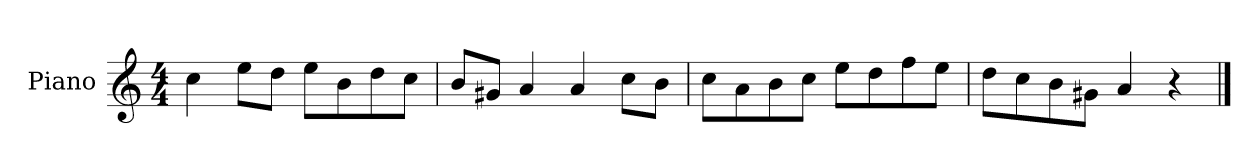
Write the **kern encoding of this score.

**kern
*part1
*staff1
*I"Piano
*I'P-no
*clefG2
*k[]
*M4/4
*MM90
=1
4cc\
8ee\L
8dd\J
8ee\L
8b\
8dd\
8cc\J
=2
8b/L
8g#X/J
4a/
4a/
8cc\L
8b\J
=3
8cc\L
8a\
8b\
8cc\J
8ee\L
8dd\
8ff\
8ee\J
=4
8dd\L
8cc\
8b\
8g#X\J
4a/
4r
==
*-
